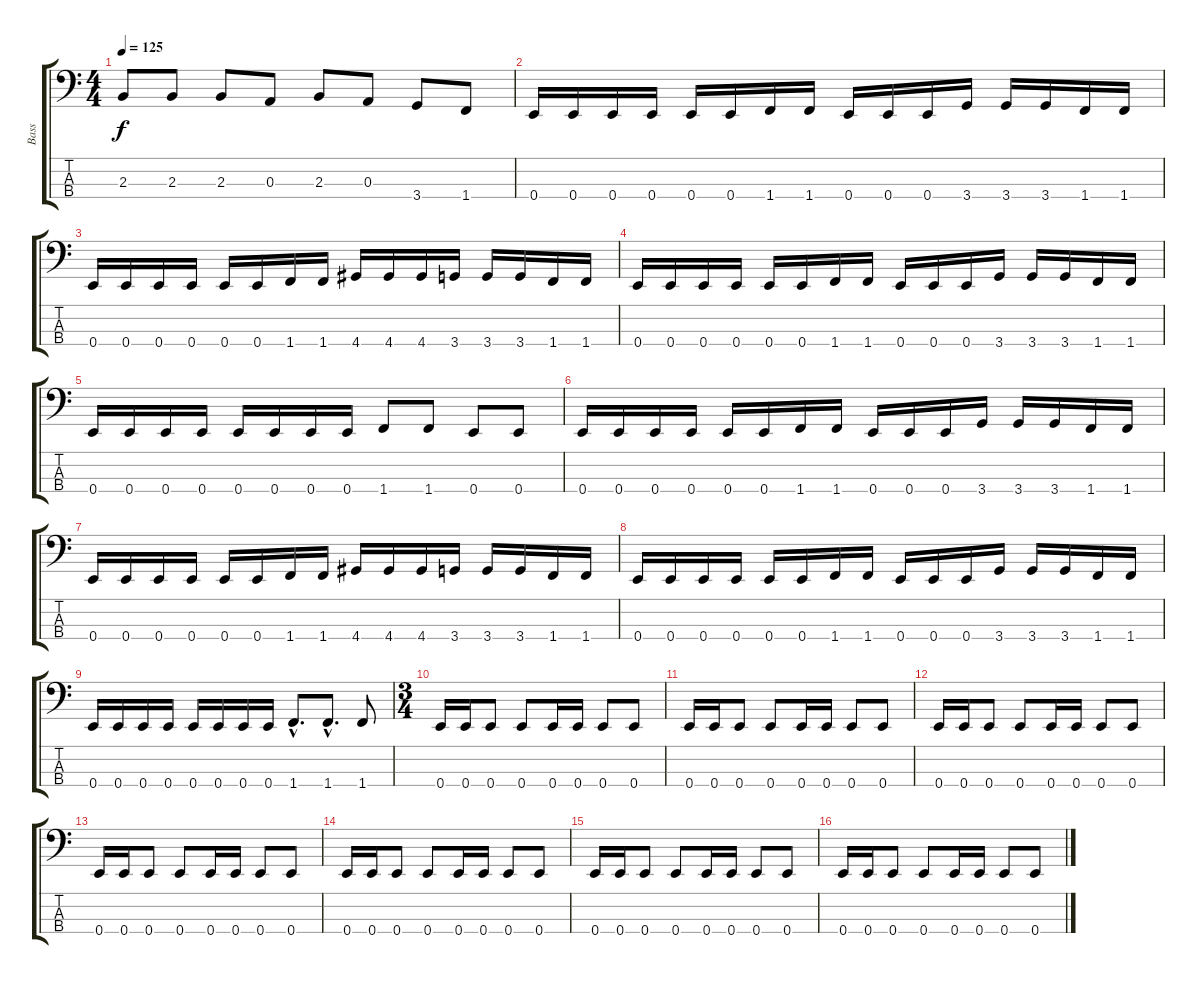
\track ("Bass" "Bass") {instrument electricbassfinger}
\staff {score tabs}
\tuning (G2 D2 A1 E1) {hide}
\ts (4 4)
\tempo 125
\clef f4
\ks c
2.3.8{dy f} 2.3.8 2.3.8 0.3.8 2.3.8 0.3.8 3.4.8 1.4.8 |
0.4.16 0.4.16 0.4.16 0.4.16 0.4.16 0.4.16 1.4.16 1.4.16 0.4.16 0.4.16 0.4.16 3.4.16 3.4.16 3.4.16 1.4.16 1.4.16 |
0.4.16 0.4.16 0.4.16 0.4.16 0.4.16 0.4.16 1.4.16 1.4.16 4.4.16 4.4.16 4.4.16 3.4.16 3.4.16 3.4.16 1.4.16 1.4.16 |
0.4.16 0.4.16 0.4.16 0.4.16 0.4.16 0.4.16 1.4.16 1.4.16 0.4.16 0.4.16 0.4.16 3.4.16 3.4.16 3.4.16 1.4.16 1.4.16 |
0.4.16 0.4.16 0.4.16 0.4.16 0.4.16 0.4.16 0.4.16 0.4.16 1.4.8 1.4.8 0.4.8 0.4.8 |
0.4.16 0.4.16 0.4.16 0.4.16 0.4.16 0.4.16 1.4.16 1.4.16 0.4.16 0.4.16 0.4.16 3.4.16 3.4.16 3.4.16 1.4.16 1.4.16 |
0.4.16 0.4.16 0.4.16 0.4.16 0.4.16 0.4.16 1.4.16 1.4.16 4.4.16 4.4.16 4.4.16 3.4.16 3.4.16 3.4.16 1.4.16 1.4.16 |
0.4.16 0.4.16 0.4.16 0.4.16 0.4.16 0.4.16 1.4.16 1.4.16 0.4.16 0.4.16 0.4.16 3.4.16 3.4.16 3.4.16 1.4.16 1.4.16 |
0.4.16 0.4.16 0.4.16 0.4.16 0.4.16 0.4.16 0.4.16 0.4.16 1.4{hac}.8{d} 1.4{hac}.8{d} 1.4.8 |
\ts (3 4)
0.4.16 0.4.16 0.4.8 0.4.8 0.4.16 0.4.16 0.4.8 0.4.8 |
0.4.16 0.4.16 0.4.8 0.4.8 0.4.16 0.4.16 0.4.8 0.4.8 |
0.4.16 0.4.16 0.4.8 0.4.8 0.4.16 0.4.16 0.4.8 0.4.8 |
0.4.16 0.4.16 0.4.8 0.4.8 0.4.16 0.4.16 0.4.8 0.4.8 |
0.4.16 0.4.16 0.4.8 0.4.8 0.4.16 0.4.16 0.4.8 0.4.8 |
0.4.16 0.4.16 0.4.8 0.4.8 0.4.16 0.4.16 0.4.8 0.4.8 |
0.4.16 0.4.16 0.4.8 0.4.8 0.4.16 0.4.16 0.4.8 0.4.8
